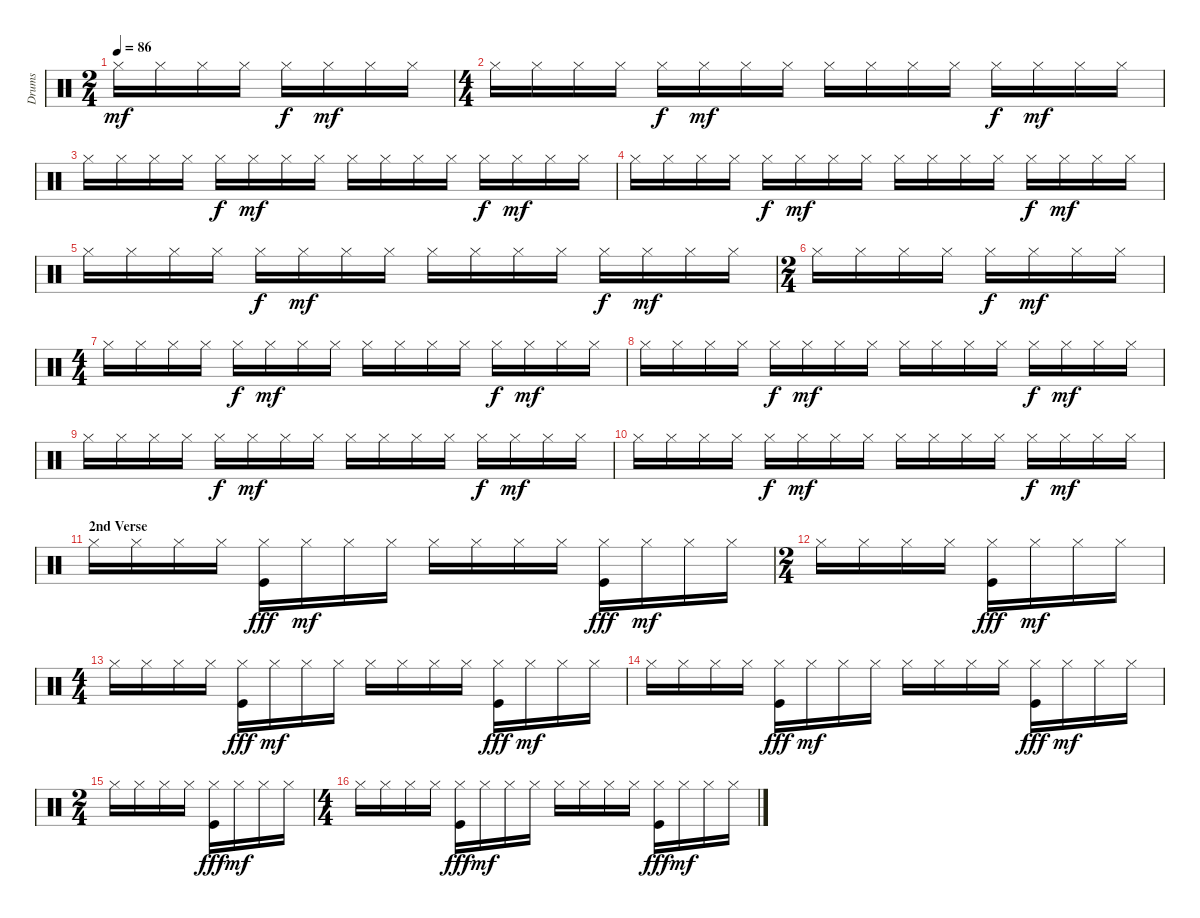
\track ("Drums" "Drums") {instrument percussion}
\staff {score}
\articulation defaults
\ts (2 4)
\tempo 86
\clef neutral
\ks c "Hi-Hat (closed)".16{dy mf} "Hi-Hat (closed)".16 "Hi-Hat (closed)".16 "Hi-Hat (closed)".16 "Hi-Hat (closed)".16{dy f} "Hi-Hat (closed)".16{dy mf} "Hi-Hat (closed)".16 "Hi-Hat (closed)".16
|
\ts (4 4)
"Hi-Hat (closed)".16 "Hi-Hat (closed)".16 "Hi-Hat (closed)".16 "Hi-Hat (closed)".16 "Hi-Hat (closed)".16{dy f} "Hi-Hat (closed)".16{dy mf} "Hi-Hat (closed)".16 "Hi-Hat (closed)".16 "Hi-Hat (closed)".16 "Hi-Hat (closed)".16 "Hi-Hat (closed)".16 "Hi-Hat (closed)".16 "Hi-Hat (closed)".16{dy f} "Hi-Hat (closed)".16{dy mf} "Hi-Hat (closed)".16 "Hi-Hat (closed)".16 |
"Hi-Hat (closed)".16 "Hi-Hat (closed)".16 "Hi-Hat (closed)".16 "Hi-Hat (closed)".16 "Hi-Hat (closed)".16{dy f} "Hi-Hat (closed)".16{dy mf} "Hi-Hat (closed)".16 "Hi-Hat (closed)".16 "Hi-Hat (closed)".16 "Hi-Hat (closed)".16 "Hi-Hat (closed)".16 "Hi-Hat (closed)".16 "Hi-Hat (closed)".16{dy f} "Hi-Hat (closed)".16{dy mf} "Hi-Hat (closed)".16 "Hi-Hat (closed)".16 |
"Hi-Hat (closed)".16 "Hi-Hat (closed)".16 "Hi-Hat (closed)".16 "Hi-Hat (closed)".16 "Hi-Hat (closed)".16{dy f} "Hi-Hat (closed)".16{dy mf} "Hi-Hat (closed)".16 "Hi-Hat (closed)".16 "Hi-Hat (closed)".16 "Hi-Hat (closed)".16 "Hi-Hat (closed)".16 "Hi-Hat (closed)".16 "Hi-Hat (closed)".16{dy f} "Hi-Hat (closed)".16{dy mf} "Hi-Hat (closed)".16 "Hi-Hat (closed)".16 |
"Hi-Hat (closed)".16 "Hi-Hat (closed)".16 "Hi-Hat (closed)".16 "Hi-Hat (closed)".16 "Hi-Hat (closed)".16{dy f} "Hi-Hat (closed)".16{dy mf} "Hi-Hat (closed)".16 "Hi-Hat (closed)".16 "Hi-Hat (closed)".16 "Hi-Hat (closed)".16 "Hi-Hat (closed)".16 "Hi-Hat (closed)".16 "Hi-Hat (closed)".16{dy f} "Hi-Hat (closed)".16{dy mf} "Hi-Hat (closed)".16 "Hi-Hat (closed)".16 |
\ts (2 4)
"Hi-Hat (closed)".16 "Hi-Hat (closed)".16 "Hi-Hat (closed)".16 "Hi-Hat (closed)".16 "Hi-Hat (closed)".16{dy f} "Hi-Hat (closed)".16{dy mf} "Hi-Hat (closed)".16 "Hi-Hat (closed)".16 |
\ts (4 4)
"Hi-Hat (closed)".16 "Hi-Hat (closed)".16 "Hi-Hat (closed)".16 "Hi-Hat (closed)".16 "Hi-Hat (closed)".16{dy f} "Hi-Hat (closed)".16{dy mf} "Hi-Hat (closed)".16 "Hi-Hat (closed)".16 "Hi-Hat (closed)".16 "Hi-Hat (closed)".16 "Hi-Hat (closed)".16 "Hi-Hat (closed)".16 "Hi-Hat (closed)".16{dy f} "Hi-Hat (closed)".16{dy mf} "Hi-Hat (closed)".16 "Hi-Hat (closed)".16 |
"Hi-Hat (closed)".16 "Hi-Hat (closed)".16 "Hi-Hat (closed)".16 "Hi-Hat (closed)".16 "Hi-Hat (closed)".16{dy f} "Hi-Hat (closed)".16{dy mf} "Hi-Hat (closed)".16 "Hi-Hat (closed)".16 "Hi-Hat (closed)".16 "Hi-Hat (closed)".16 "Hi-Hat (closed)".16 "Hi-Hat (closed)".16 "Hi-Hat (closed)".16{dy f} "Hi-Hat (closed)".16{dy mf} "Hi-Hat (closed)".16 "Hi-Hat (closed)".16 |
"Hi-Hat (closed)".16 "Hi-Hat (closed)".16 "Hi-Hat (closed)".16 "Hi-Hat (closed)".16 "Hi-Hat (closed)".16{dy f} "Hi-Hat (closed)".16{dy mf} "Hi-Hat (closed)".16 "Hi-Hat (closed)".16 "Hi-Hat (closed)".16 "Hi-Hat (closed)".16 "Hi-Hat (closed)".16 "Hi-Hat (closed)".16 "Hi-Hat (closed)".16{dy f} "Hi-Hat (closed)".16{dy mf} "Hi-Hat (closed)".16 "Hi-Hat (closed)".16 |
"Hi-Hat (closed)".16 "Hi-Hat (closed)".16 "Hi-Hat (closed)".16 "Hi-Hat (closed)".16 "Hi-Hat (closed)".16{dy f} "Hi-Hat (closed)".16{dy mf} "Hi-Hat (closed)".16 "Hi-Hat (closed)".16 "Hi-Hat (closed)".16 "Hi-Hat (closed)".16 "Hi-Hat (closed)".16 "Hi-Hat (closed)".16 "Hi-Hat (closed)".16{dy f} "Hi-Hat (closed)".16{dy mf} "Hi-Hat (closed)".16 "Hi-Hat (closed)".16 |
\section ("" "2nd Verse")
"Hi-Hat (closed)".16 "Hi-Hat (closed)".16 "Hi-Hat (closed)".16 "Hi-Hat (closed)".16 ("Hi-Hat (closed)" "Kick (hit)").16{dy fff} "Hi-Hat (closed)".16{dy mf} "Hi-Hat (closed)".16 "Hi-Hat (closed)".16 "Hi-Hat (closed)".16 "Hi-Hat (closed)".16 "Hi-Hat (closed)".16 "Hi-Hat (closed)".16 ("Hi-Hat (closed)" "Kick (hit)").16{dy fff} "Hi-Hat (closed)".16{dy mf} "Hi-Hat (closed)".16 "Hi-Hat (closed)".16 |
\ts (2 4)
"Hi-Hat (closed)".16 "Hi-Hat (closed)".16 "Hi-Hat (closed)".16 "Hi-Hat (closed)".16 ("Hi-Hat (closed)" "Kick (hit)").16{dy fff} "Hi-Hat (closed)".16{dy mf} "Hi-Hat (closed)".16 "Hi-Hat (closed)".16 |
\ts (4 4)
"Hi-Hat (closed)".16 "Hi-Hat (closed)".16 "Hi-Hat (closed)".16 "Hi-Hat (closed)".16 ("Hi-Hat (closed)" "Kick (hit)").16{dy fff} "Hi-Hat (closed)".16{dy mf} "Hi-Hat (closed)".16 "Hi-Hat (closed)".16 "Hi-Hat (closed)".16 "Hi-Hat (closed)".16 "Hi-Hat (closed)".16 "Hi-Hat (closed)".16 ("Hi-Hat (closed)" "Kick (hit)").16{dy fff} "Hi-Hat (closed)".16{dy mf} "Hi-Hat (closed)".16 "Hi-Hat (closed)".16 |
"Hi-Hat (closed)".16 "Hi-Hat (closed)".16 "Hi-Hat (closed)".16 "Hi-Hat (closed)".16 ("Hi-Hat (closed)" "Kick (hit)").16{dy fff} "Hi-Hat (closed)".16{dy mf} "Hi-Hat (closed)".16 "Hi-Hat (closed)".16 "Hi-Hat (closed)".16 "Hi-Hat (closed)".16 "Hi-Hat (closed)".16 "Hi-Hat (closed)".16 ("Hi-Hat (closed)" "Kick (hit)").16{dy fff} "Hi-Hat (closed)".16{dy mf} "Hi-Hat (closed)".16 "Hi-Hat (closed)".16 |
\ts (2 4)
"Hi-Hat (closed)".16 "Hi-Hat (closed)".16 "Hi-Hat (closed)".16 "Hi-Hat (closed)".16 ("Hi-Hat (closed)" "Kick (hit)").16{dy fff} "Hi-Hat (closed)".16{dy mf} "Hi-Hat (closed)".16 "Hi-Hat (closed)".16 |
\ts (4 4)
"Hi-Hat (closed)".16 "Hi-Hat (closed)".16 "Hi-Hat (closed)".16 "Hi-Hat (closed)".16 ("Hi-Hat (closed)" "Kick (hit)").16{dy fff} "Hi-Hat (closed)".16{dy mf} "Hi-Hat (closed)".16 "Hi-Hat (closed)".16 "Hi-Hat (closed)".16 "Hi-Hat (closed)".16 "Hi-Hat (closed)".16 "Hi-Hat (closed)".16 ("Hi-Hat (closed)" "Kick (hit)").16{dy fff} "Hi-Hat (closed)".16{dy mf} "Hi-Hat (closed)".16 "Hi-Hat (closed)".16
